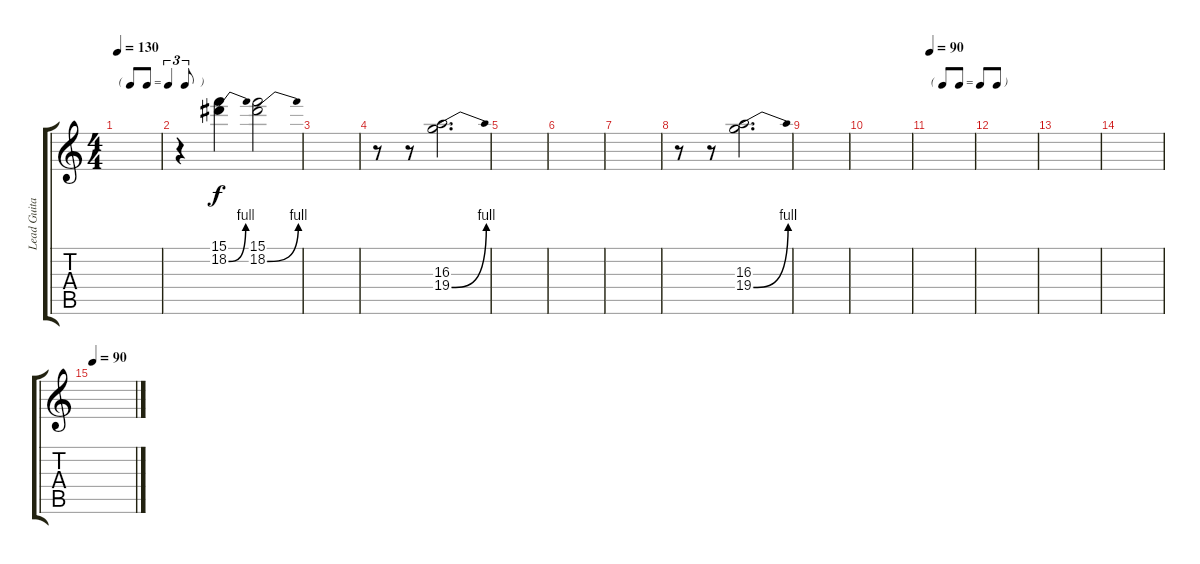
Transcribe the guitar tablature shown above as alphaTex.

\track ("Lead Guitar 1" "Lead Guita") {instrument distortionguitar}
\staff {score tabs}
\tuning (D4 A3 F3 C3 G2 D2) {hide}
\ts (4 4)
\tf triplet8th
\tempo 130
\clef g2
\ks c
|
r.4 (15.1 18.2{be (bend 0 0 60 4)}).4 (15.1 18.2{be (bend 0 0 60 4)}).2 |
|
r.8 r.8 (16.3 19.4{be (bend 0 0 60 4)}).2{d} |
|
|
|
r.8 r.8 (16.3 19.4{be (bend 0 0 60 4)}).2{d} |
|
|
\tf none
\tempo 90
|
|
|
|
\tempo 90
